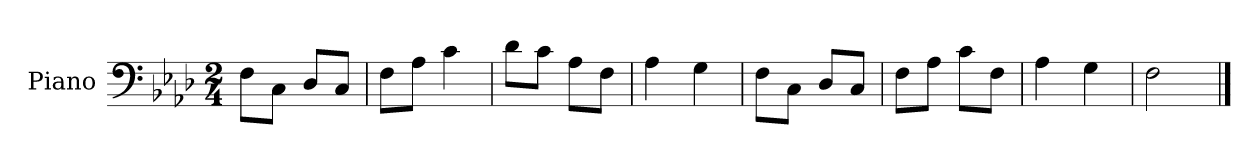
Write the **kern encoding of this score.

**kern
*part1
*staff1
*I"Piano
*I'Pno
*clefF4
*k[b-e-a-d-]
*M2/4
=1
8F\L
8C\J
8D-/L
8C/J
=2
8F\L
8A-\J
4c\
=3
8d-\L
8c\J
8A-\L
8F\J
=4
4A-\
4G\
=5
8F\L
8C\J
8D-/L
8C/J
=6
8F\L
8A-\J
8c\L
8F\J
=7
4A-\
4G\
=8
2F\
==
*-
